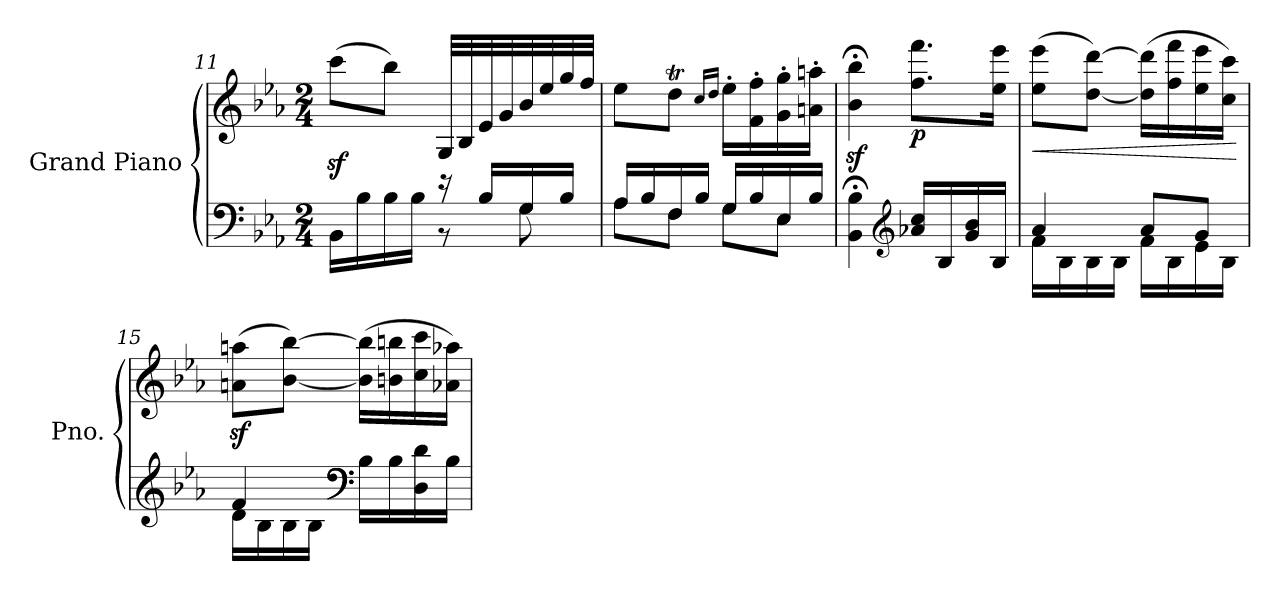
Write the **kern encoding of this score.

**kern	**kern	**dynam
*part1	*part1	*part1
*staff2	*staff1	*staff1/2
*I"Grand Piano	*	*
*I'Pno.	*	*
*clefF4	*clefG2	*
*k[b-e-a-]	*k[b-e-a-]	*
*M2/4	*M2/4	*
=11	=11	=11
*^	*	*
16BB-\LL	4ryy	(8cccz<\L	.
16B-\	.	.	.
16B-\	.	8bb-\J)	.
16B-\JJ	.	.	.
16r	8r	32G/LLL	.
.	.	32B-/	.
16B-/LL	.	32e-/	.
.	.	32g/	.
16G/	8G\	32b-/	.
.	.	32ee-/	.
16B-/JJ	.	32gg/	.
.	.	32ff/JJJ	.
=12	=12	=12	=12
16A-/LL	8A-\L	8ee-\L	.
16B-/	.	.	.
16F/	8F\J	8ddt\J	.
16B-/JJ	.	.	.
.	.	16qcc/LL	.
.	.	16qdd/JJ	.
16G/LL	8G\L	16ee-'\LL	.
16B-/	.	16f\' 16ff\'	.
16E-/	8E-\J	16g\' 16gg\'	.
16B-/JJ	.	16an\' 16aan\'JJ	.
*v	*v	*	*
=13	=13	=13
4BB-\;< 4B-\;<	4b-\z<;< 4bb-\z<;<	.
*clefG2	*	*
!	!	!LO:DY:b
16a-X/ 16cc/LL	8.ff\ 8.fff\L	p
16B-/	.	.
16g/ 16b-/	.	.
16B-/JJ	16ee-\ 16eee-\Jk	.
!!LO:PB:g=z
=14	=14	=14
*^	*	*
!	!	!	!LO:HP:b
4a-/	16f\LL	(8ee-\ 8eee-\L	<
.	16B-\	.	.
.	16B-\	[8dd\ [8ddd\J)	.
.	16B-\JJ	.	.
8a-/L	16f\LL	(16dd\] 16ddd\]LL	.
.	16B-\	16ff\ 16fff\	.
8g/J	16e-\	16ee-\ 16eee-\	.
.	16B-\JJ	16cc\ 16ccc\JJ)	.
*v	*v	*	*
.	.	[
=15	=15	=15
*^	*	*
4f/	16d\LL	(8an\z< 8aan\z<L	.
.	16B-\	.	.
.	16B-\	[8b-\ [8bb-\J)	.
.	16B-\JJ	.	.
*clefF4	*	*	*
16B-\LL	4ryy	(16b-\] 16bb-\]LL	.
16B-\	.	16bn\ 16bbn\	.
16D\ 16d\	.	16cc\ 16ccc\	.
16B-\JJ	.	16a-X\ 16aa-X\JJ)	.
*v	*v	*	*
=	=	=
*-	*-	*-
